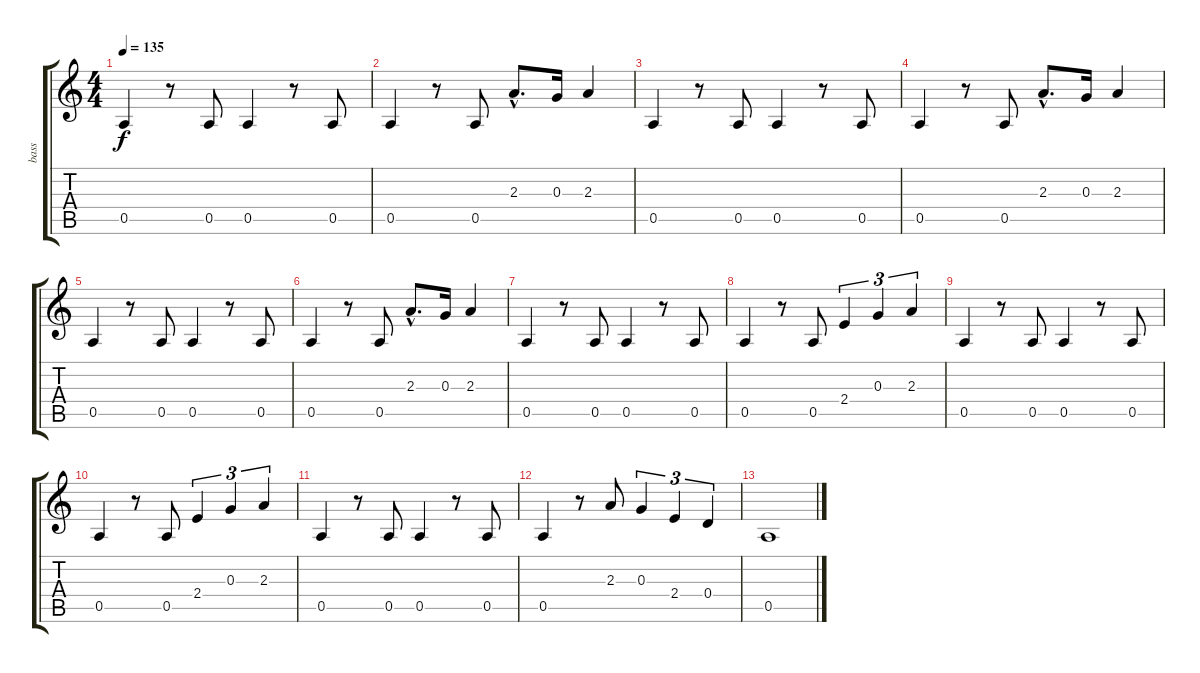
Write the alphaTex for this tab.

\track ("bass" "bass") {instrument electricbassfinger}
\staff {score tabs}
\tuning (E4 B3 G3 D3 A2 E2) {hide}
\ts (4 4)
\tempo 135
\clef g2
\ks c
0.5.4{dy f} r.8 0.5.8 0.5.4 r.8 0.5.8 |
0.5.4 r.8 0.5.8 2.3{hac}.8{d} 0.3.16 2.3.4 |
0.5.4 r.8 0.5.8 0.5.4 r.8 0.5.8 |
0.5.4 r.8 0.5.8 2.3{hac}.8{d} 0.3.16 2.3.4 |
0.5.4 r.8 0.5.8 0.5.4 r.8 0.5.8 |
0.5.4 r.8 0.5.8 2.3{hac}.8{d} 0.3.16 2.3.4 |
0.5.4 r.8 0.5.8 0.5.4 r.8 0.5.8 |
0.5.4 r.8 0.5.8 2.4.4{tu (3 2)} 0.3.4{tu (3 2)} 2.3.4{tu (3 2)} |
0.5.4 r.8 0.5.8 0.5.4 r.8 0.5.8 |
0.5.4 r.8 0.5.8 2.4.4{tu (3 2)} 0.3.4{tu (3 2)} 2.3.4{tu (3 2)} |
0.5.4 r.8 0.5.8 0.5.4 r.8 0.5.8 |
0.5.4 r.8 2.3.8 0.3.4{tu (3 2)} 2.4.4{tu (3 2)} 0.4.4{tu (3 2)} |
0.5.1
